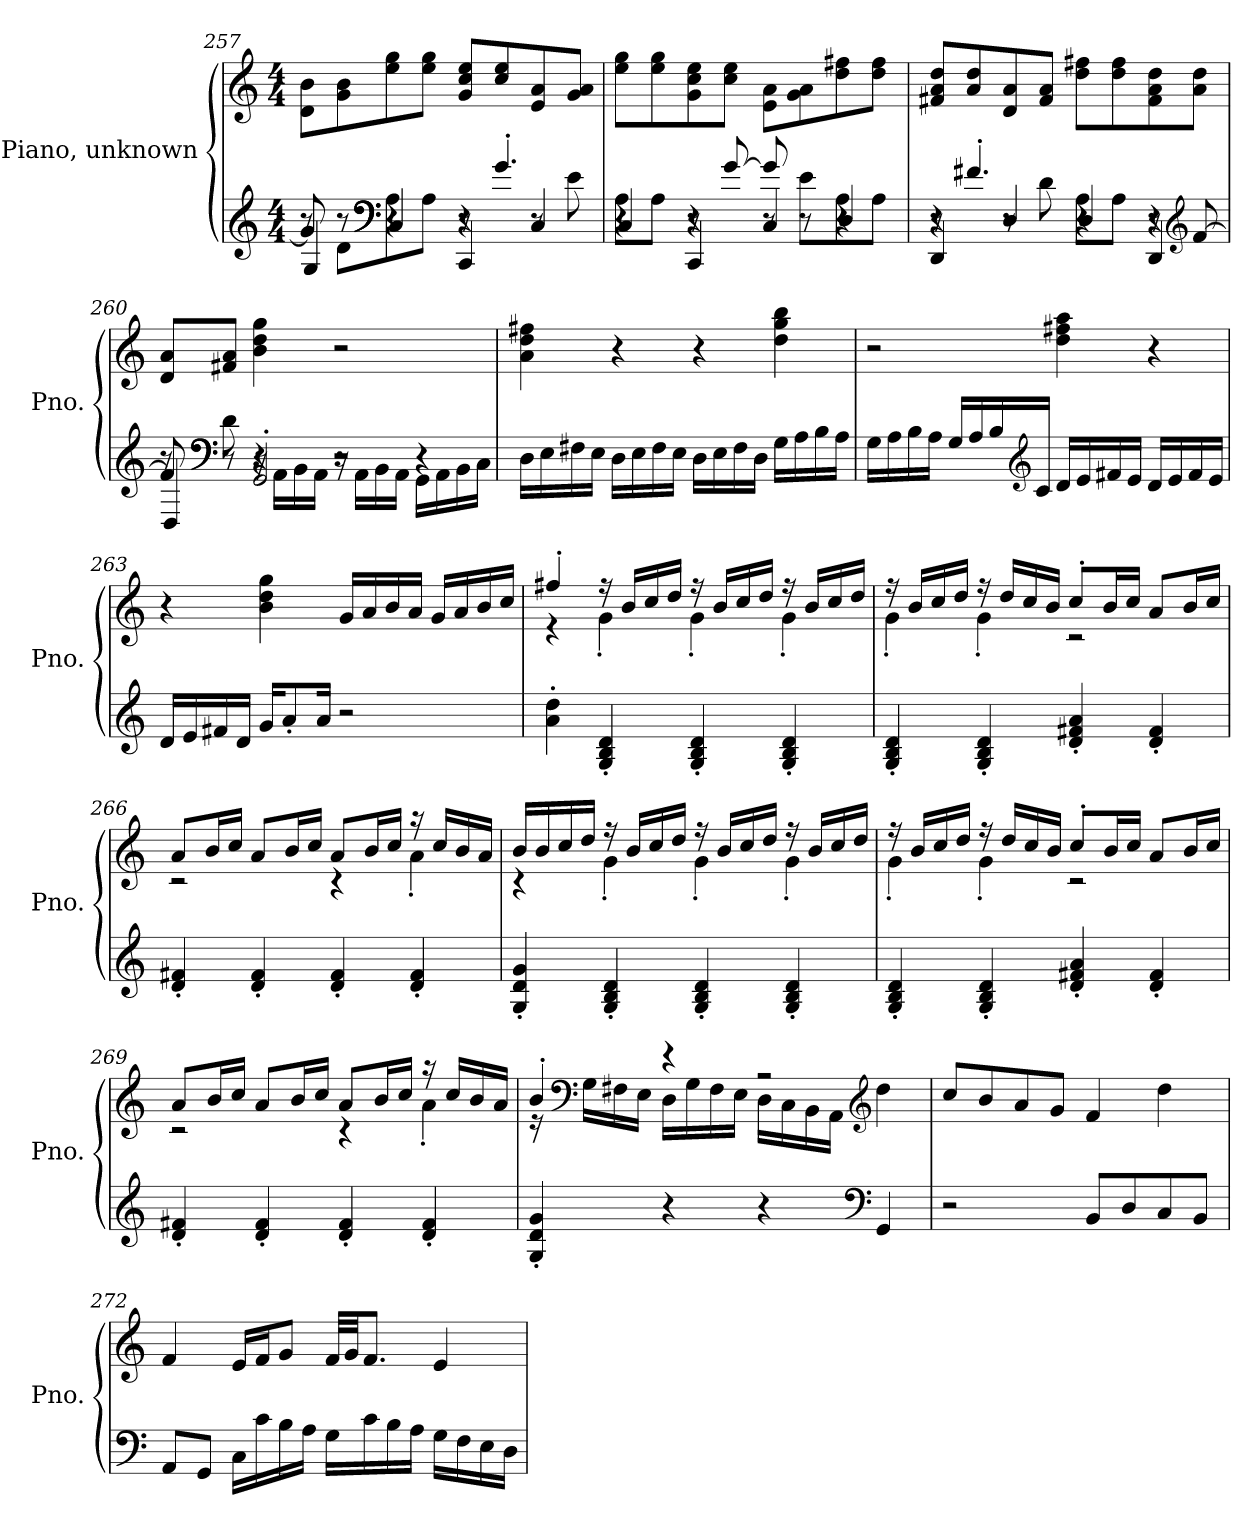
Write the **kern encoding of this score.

**kern	**kern
*part1	*part1
*staff2	*staff1
*I"Piano, unknown	*
*I'Pno.	*
*clefG2	*clefG2
*k[]	*k[]
*M4/4	*M4/4
=257	=257
*^	*
*	*^	*
8g/]	8r	4G/	8d\ 8b\L
8r	8d\L	.	8g\ 8b\
*clefF4	*	*	*
4r	8A\	4C/	8ee\ 8gg\
.	8A\J	.	8ee\ 8gg\J
8r	4r	4CC/	8g/ 8cc/ 8ee/L
4.g'/	.	.	8cc/ 8ee/
.	8r	4C/	8e/ 8a/
.	8e\	.	8g/ 8a/J
!!LO:LB:g=z
=258	=258	=258	=258
4r	8A\L	4C/	8ee\ 8gg\L
.	8A\J	.	8ee\ 8gg\
8r	4r	4CC/	8g\ 8cc\ 8ee\
[8g/	.	.	8cc\ 8ee\J
8g/]	8r	4C/	8e\ 8a\L
8r	8e\L	.	8g\ 8a\
4r	8A\	4D/	8dd\ 8ff#X\
.	8A\J	.	8dd\ 8ff#\J
=259	=259	=259	=259
8r	4r	4DD/	8f#X/ 8a/ 8dd/L
4.f#X'/	.	.	8a/ 8dd/
.	8r	4D/	8d/ 8a/
.	8d\	.	8f#/ 8a/J
4r	8A\L	4D/	8dd\ 8ff#X\L
.	8A\J	.	8dd\ 8ff#\
8r	4r	4DD/	8f#\ 8a\ 8dd\
*clefG2	*	*	*
[8f#/	.	.	8a\ 8dd\J
=260	=260	=260	=260
8f#/]	8r	4D/	8d/ 8a/L
*clefF4	*	*	*
8r	8d\	.	8f#X/ 8a/J
4r	16r	2GG'/	4b\ 4dd\ 4gg\
.	16AA\LL	.	.
.	16BB\	.	.
.	16AA\JJ	.	.
2r	16r	.	2r
.	16AA\LL	.	.
.	16BB\	.	.
.	16AA\JJ	.	.
.	16GG\LL	4r	.
.	16AA\	.	.
.	16BB\	.	.
.	16C\JJ	.	.
*v	*v	*v	*
!!LO:LB:g=z
=261	=261
16D\LL	4a\ 4dd\ 4ff#X\
16E\	.
16F#X\	.
16E\JJ	.
16D\LL	4r
16E\	.
16F#\	.
16E\JJ	.
16D\LL	4r
16E\	.
16F#\	.
16D\JJ	.
16G\LL	4dd\ 4gg\ 4bb\
16A\	.
16B\	.
16A\JJ	.
=262	=262
16G\LL	2r
16A\	.
16B\	.
16A\JJ	.
16G/LL	.
16A/	.
16B/	.
*clefG2	*
16c/JJ	.
16d/LL	4dd\ 4ff#X\ 4aa\
16e/	.
16f#X/	.
16e/JJ	.
16d/LL	4r
16e/	.
16f#/	.
16e/JJ	.
!!LO:LB:g=z
=263	=263
16d/LL	4r
16e/	.
16f#X/	.
16d/JJ	.
16g/KL	4b\ 4dd\ 4gg\
8a'/	.
16a/Jk	.
2r	16g/LL
.	16a/
.	16b/
.	16a/JJ
.	16g/LL
.	16a/
.	16b/
.	16cc/JJ
=264	=264
*	*^
4a\' 4dd\'	4ff#X'/	4r
4G/' 4B/' 4d/'	16r	4g'\
.	16b/LL	.
.	16cc/	.
.	16dd/JJ	.
4G/' 4B/' 4d/'	16r	4g'\
.	16b/LL	.
.	16cc/	.
.	16dd/JJ	.
4G/' 4B/' 4d/'	16r	4g'\
.	16b/LL	.
.	16cc/	.
.	16dd/JJ	.
=265	=265	=265
4G/' 4B/' 4d/'	16r	4g'\
.	16b/LL	.
.	16cc/	.
.	16dd/JJ	.
4G/' 4B/' 4d/'	16r	4g'\
.	16dd/LL	.
.	16cc/	.
.	16b/JJ	.
4d/' 4f#X/' 4a/'	8cc'/L	2r
.	16b/L	.
.	16cc/JJ	.
4d/' 4f#/'	8a/L	.
.	16b/L	.
.	16cc/JJ	.
!!LO:PB:g=z	!!
=266	=266	=266
4d/' 4f#X/'	8a/L	2r
.	16b/L	.
.	16cc/JJ	.
4d/' 4f#/'	8a/L	.
.	16b/L	.
.	16cc/JJ	.
4d/' 4f#/'	8a/L	4r
.	16b/L	.
.	16cc/JJ	.
4d/' 4f#/'	16r	4a'\
.	16cc/LL	.
.	16b/	.
.	16a/JJ	.
=267	=267	=267
4G/' 4d/' 4g/'	16b/LL	4r
.	16b/	.
.	16cc/	.
.	16dd/JJ	.
4G/' 4B/' 4d/'	16r	4g'\
.	16b/LL	.
.	16cc/	.
.	16dd/JJ	.
4G/' 4B/' 4d/'	16r	4g'\
.	16b/LL	.
.	16cc/	.
.	16dd/JJ	.
4G/' 4B/' 4d/'	16r	4g'\
.	16b/LL	.
.	16cc/	.
.	16dd/JJ	.
=268	=268	=268
4G/' 4B/' 4d/'	16r	4g'\
.	16b/LL	.
.	16cc/	.
.	16dd/JJ	.
4G/' 4B/' 4d/'	16r	4g'\
.	16dd/LL	.
.	16cc/	.
.	16b/JJ	.
4d/' 4f#X/' 4a/'	8cc'/L	2r
.	16b/L	.
.	16cc/JJ	.
4d/' 4f#/'	8a/L	.
.	16b/L	.
.	16cc/JJ	.
!!LO:LB:g=z	!!
=269	=269	=269
4d/' 4f#X/'	8a/L	2r
.	16b/L	.
.	16cc/JJ	.
4d/' 4f#/'	8a/L	.
.	16b/L	.
.	16cc/JJ	.
4d/' 4f#/'	8a/L	4r
.	16b/L	.
.	16cc/JJ	.
4d/' 4f#/'	16r	4a'\
.	16cc/LL	.
.	16b/	.
.	16a/JJ	.
=270	=270	=270
4G/' 4d/' 4g/'	4b'/	16r
*	*clefF4	*
.	.	16G\LL
.	.	16F#X\
.	.	16E\JJ
4r	4r	16D\LL
.	.	16G\
.	.	16F#\
.	.	16E\JJ
4r	2r	16D\LL
.	.	16C\
.	.	16BB\
.	.	16AA\JJ
*clefF4	*clefG2	*
4GG/	.	4dd\
*	*v	*v
=271	=271
2r	8cc/L
.	8b/
.	8a/
.	8g/J
8BB/L	4f/
8D/	.
8C/	4dd\
8BB/J	.
!!LO:LB:g=z
=272	=272
8AA/L	4f/
8GG/J	.
16C\LL	16e/LL
16c\	16f/J
16B\	8g/J
16A\JJ	.
16G\LL	32f/LLL
.	32g/JJ
16c\	8.f/J
16B\	.
16A\JJ	.
16G\LL	4e/
16F\	.
16E\	.
16D\JJ	.
=	=
*-	*-
